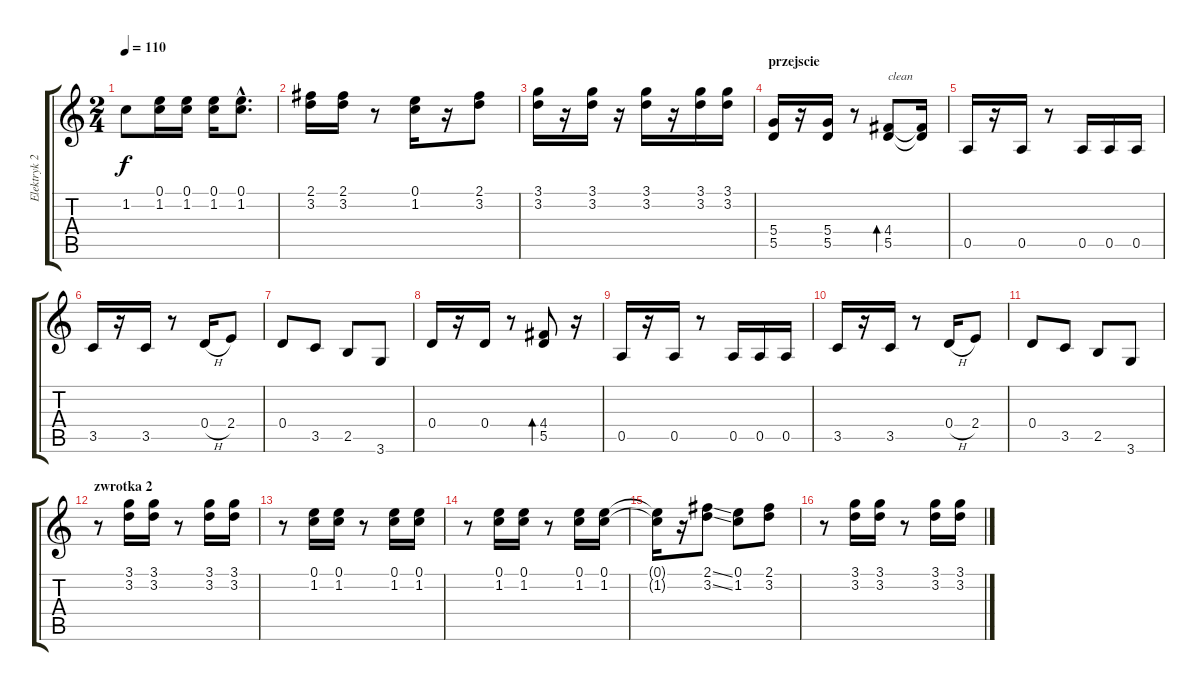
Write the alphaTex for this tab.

\track ("Elektryk 2" "Elektryk 2") {instrument electricguitarclean}
\staff {score tabs}
\tuning (E4 B3 G3 D3 A2 E2) {hide}
\ts (2 4)
\tempo 110
\clef g2
\ks c
1.2.8{dy f} (0.1 1.2).16 (0.1 1.2).16 (0.1 1.2).16 (0.1{hac} 1.2{hac}).8{d} |
(2.1 3.2).16 (2.1 3.2).16 r.8 (0.1 1.2).16 r.16 (2.1 3.2).8 |
(3.1 3.2).16 r.16 (3.1 3.2).16 r.16 (3.1 3.2).16 r.16 (3.1 3.2).16 (3.1 3.2).16 |
\section ("" "przejscie")
(5.4 5.5).16 r.16 (5.4 5.5).16 r.8 (4.4 5.5).8{bd 480 txt "clean" instrument electricguitarclean} (4.4{t} 5.5{t}).16 |
0.5.16 r.16 0.5.16 r.8 0.5.16 0.5.16 0.5.16 |
3.5.16 r.16 3.5.16 r.8 0.4{h}.16 2.4.8 |
0.4.8 3.5.8 2.5.8 3.6.8 |
0.4.16 r.16 0.4.16 r.8 (4.4 5.5).8{bd 480} r.16 |
0.5.16 r.16 0.5.16 r.8 0.5.16 0.5.16 0.5.16 |
3.5.16 r.16 3.5.16 r.8 0.4{h}.16 2.4.8 |
0.4.8 3.5.8 2.5.8 3.6.8 |
\section ("" "zwrotka 2")
r.8 (3.1 3.2).16 (3.1 3.2).16 r.8 (3.1 3.2).16 (3.1 3.2).16 |
r.8 (0.1 1.2).16 (0.1 1.2).16 r.8 (0.1 1.2).16 (0.1 1.2).16 |
r.8 (0.1 1.2).16 (0.1 1.2).16 r.8 (0.1 1.2).16 (0.1 1.2).16 |
(0.1{t} 1.2{t}).16 r.16 (2.1{ss} 3.2{ss}).8 (0.1 1.2).8 (2.1 3.2).8 |
r.8 (3.1 3.2).16 (3.1 3.2).16 r.8 (3.1 3.2).16 (3.1 3.2).16
